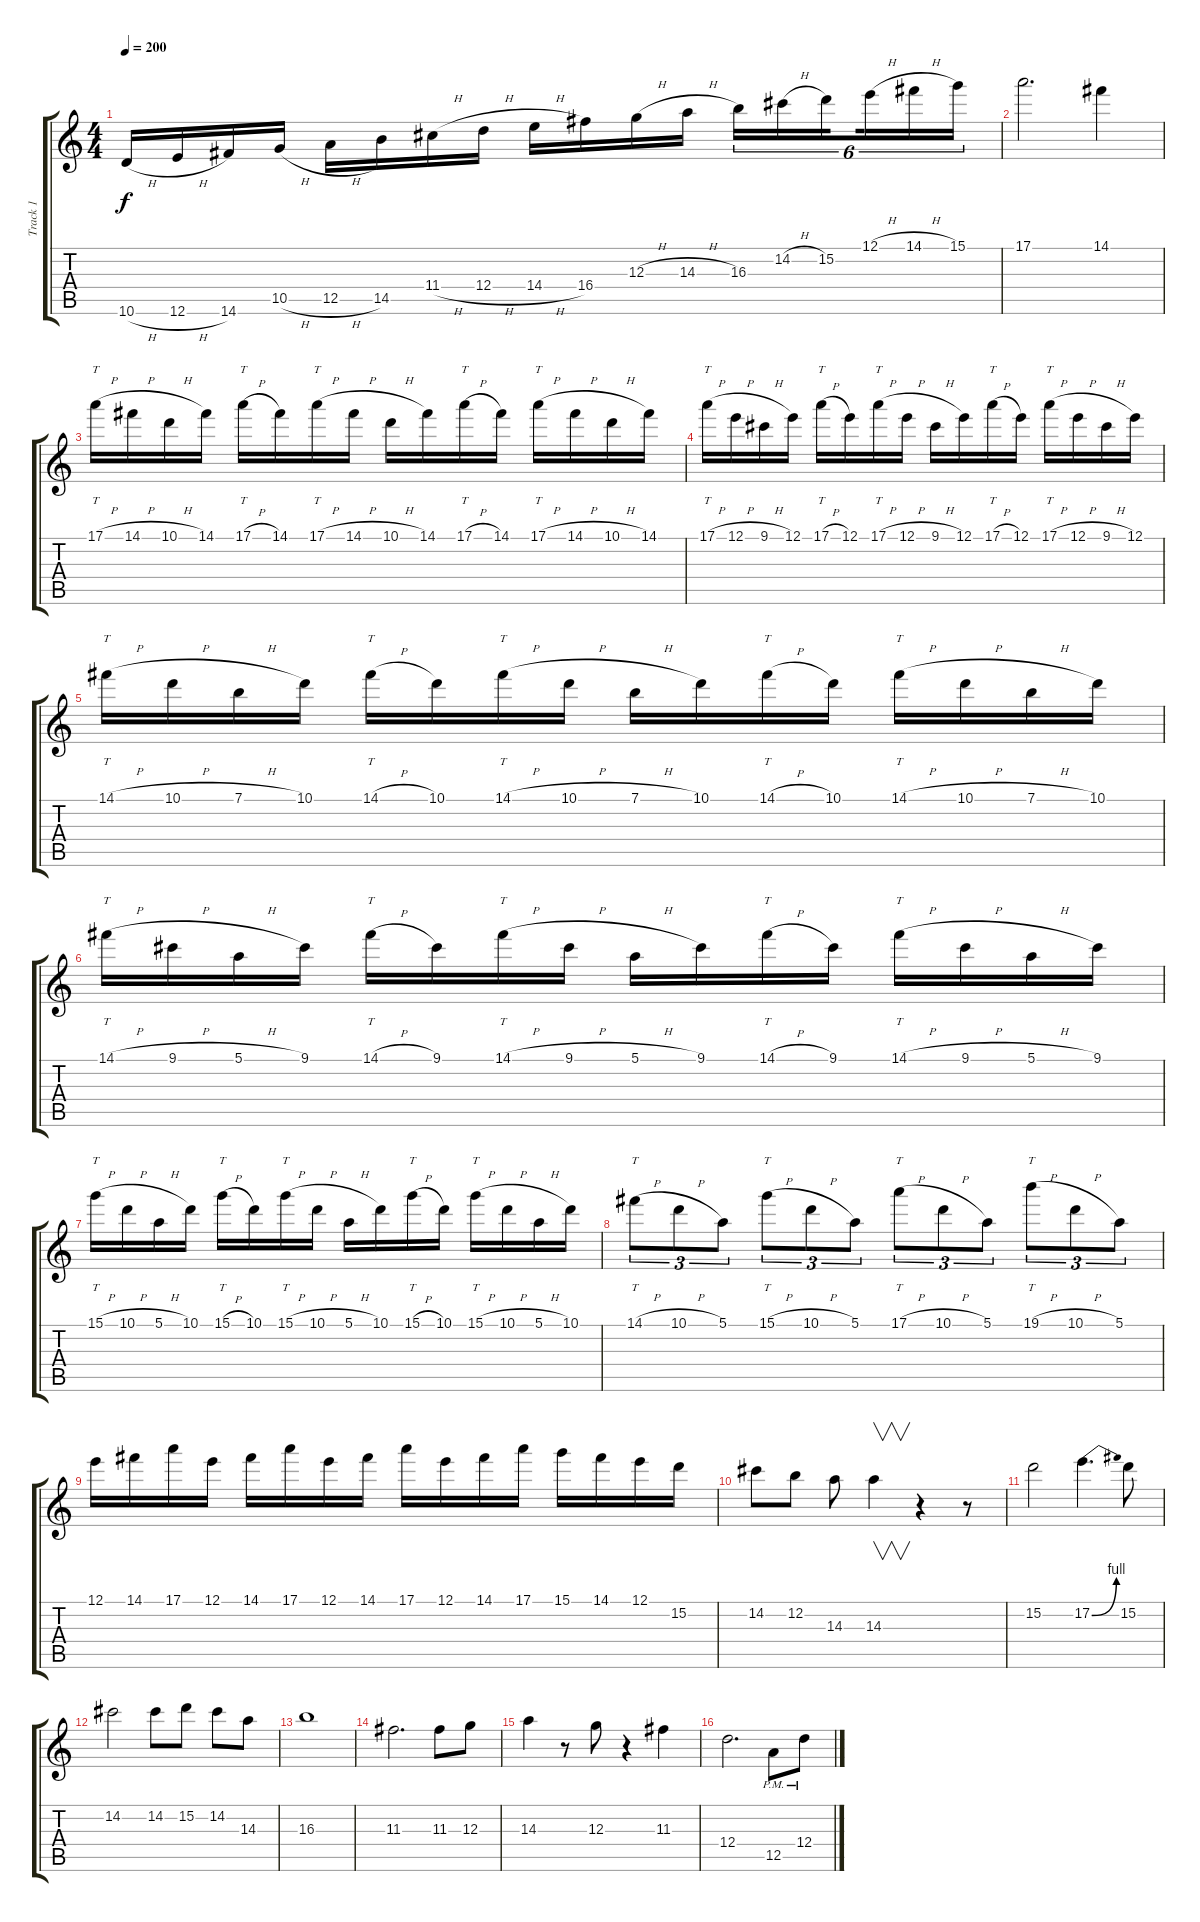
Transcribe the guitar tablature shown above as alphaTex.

\track ("Track 1" "Track 1") {instrument overdrivenguitar}
\staff {score tabs}
\tuning (E4 B3 G3 D3 A2 E2) {hide}
\ts (4 4)
\tempo 200
\clef g2
\ks c
10.6{h}.16{dy f} 12.6{h}.16 14.6.16 10.5{h}.16 12.5{h}.16 14.5.16 11.4{h}.16 12.4{h}.16 14.4{h}.16 16.4.16 12.3{h}.16 14.3{h}.16 16.3.16{tu (6 4)} 14.2{h}.16{tu (6 4)} 15.2.16{tu (6 4) beam splitsecondary} 12.1{h}.16{tu (6 4)} 14.1{h}.16{tu (6 4)} 15.1.16{tu (6 4)} |
17.1.2{d} 14.1.4 |
17.1{h}.16{tt} 14.1{h}.16 10.1{h}.16 14.1.16 17.1{h}.16{tt} 14.1.16 17.1{h}.16{tt} 14.1{h}.16 10.1{h}.16 14.1.16 17.1{h}.16{tt} 14.1.16 17.1{h}.16{tt} 14.1{h}.16 10.1{h}.16 14.1.16 |
17.1{h}.16{tt} 12.1{h}.16 9.1{h}.16 12.1.16 17.1{h}.16{tt} 12.1.16 17.1{h}.16{tt} 12.1{h}.16 9.1{h}.16 12.1.16 17.1{h}.16{tt} 12.1.16 17.1{h}.16{tt} 12.1{h}.16 9.1{h}.16 12.1.16 |
14.1{h}.16{tt} 10.1{h}.16 7.1{h}.16 10.1.16 14.1{h}.16{tt} 10.1.16 14.1{h}.16{tt} 10.1{h}.16 7.1{h}.16 10.1.16 14.1{h}.16{tt} 10.1.16 14.1{h}.16{tt} 10.1{h}.16 7.1{h}.16 10.1.16 |
14.1{h}.16{tt} 9.1{h}.16 5.1{h}.16 9.1.16 14.1{h}.16{tt} 9.1.16 14.1{h}.16{tt} 9.1{h}.16 5.1{h}.16 9.1.16 14.1{h}.16{tt} 9.1.16 14.1{h}.16{tt} 9.1{h}.16 5.1{h}.16 9.1.16 |
15.1{h}.16{tt} 10.1{h}.16 5.1{h}.16 10.1.16 15.1{h}.16{tt} 10.1.16 15.1{h}.16{tt} 10.1{h}.16 5.1{h}.16 10.1.16 15.1{h}.16{tt} 10.1.16 15.1{h}.16{tt} 10.1{h}.16 5.1{h}.16 10.1.16 |
14.1{h}.8{tt tu (3 2)} 10.1{h}.8{tu (3 2)} 5.1.8{tu (3 2)} 15.1{h}.8{tt tu (3 2)} 10.1{h}.8{tu (3 2)} 5.1.8{tu (3 2)} 17.1{h}.8{tt tu (3 2)} 10.1{h}.8{tu (3 2)} 5.1.8{tu (3 2)} 19.1{h}.8{tt tu (3 2)} 10.1{h}.8{tu (3 2)} 5.1.8{tu (3 2)} |
12.1.16 14.1.16 17.1.16 12.1.16 14.1.16 17.1.16 12.1.16 14.1.16 17.1.16 12.1.16 14.1.16 17.1.16 15.1.16 14.1.16 12.1.16 15.2.16 |
14.2.8 12.2.8 14.3.8 14.3.4{v} r.4 r.8 |
15.2.2 17.2{be (bend 0 0 60 4)}.4{d} 15.2.8 |
14.2.2 14.2.8 15.2.8 14.2.8 14.3.8 |
16.3.1 |
11.3.2{d} 11.3.8 12.3.8 |
14.3.4 r.8 12.3.8 r.4 11.3.4 |
12.4.2{d} 12.5{pm}.8 12.4{pm}.8
